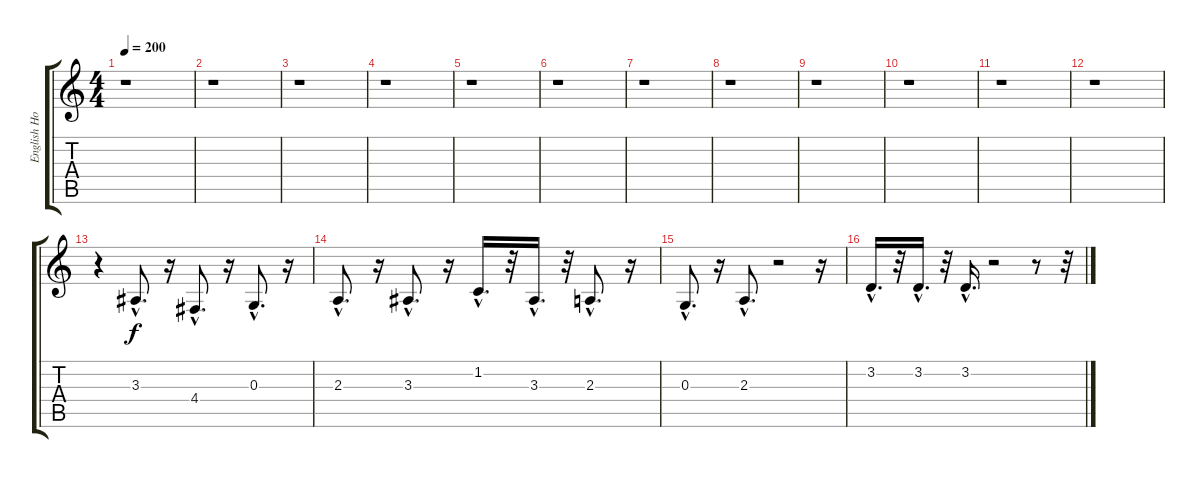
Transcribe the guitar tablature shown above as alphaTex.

\track ("English Horn" "English Ho") {instrument englishhorn}
\staff {score tabs}
\tuning (E4 B3 G3 D3 A2 E2) {hide}
\ts (4 4)
\tempo 200
\clef g2
\ks c
r.1{dy f instrument englishhorn} |
r.1 |
r.1 |
r.1 |
r.1 |
r.1 |
r.1 |
r.1 |
r.1 |
r.1 |
r.1 |
r.1 |
r.4 3.3{hac}.8{d} r.16 4.4{hac}.8{d} r.16 0.3{hac}.8{d} r.16 |
2.3{hac}.8{d} r.16 3.3{hac}.8{d} r.16 1.2{hac}.16{d} r.32 3.3{hac}.16{d} r.32 2.3{hac}.8{d} r.16 |
0.3{hac}.8{d} r.16 2.3{hac}.8{d} r.2 r.16 |
3.2{hac}.16{d} r.32 3.2{hac}.16{d} r.32 3.2{hac}.16{d} r.2 r.8 r.32
